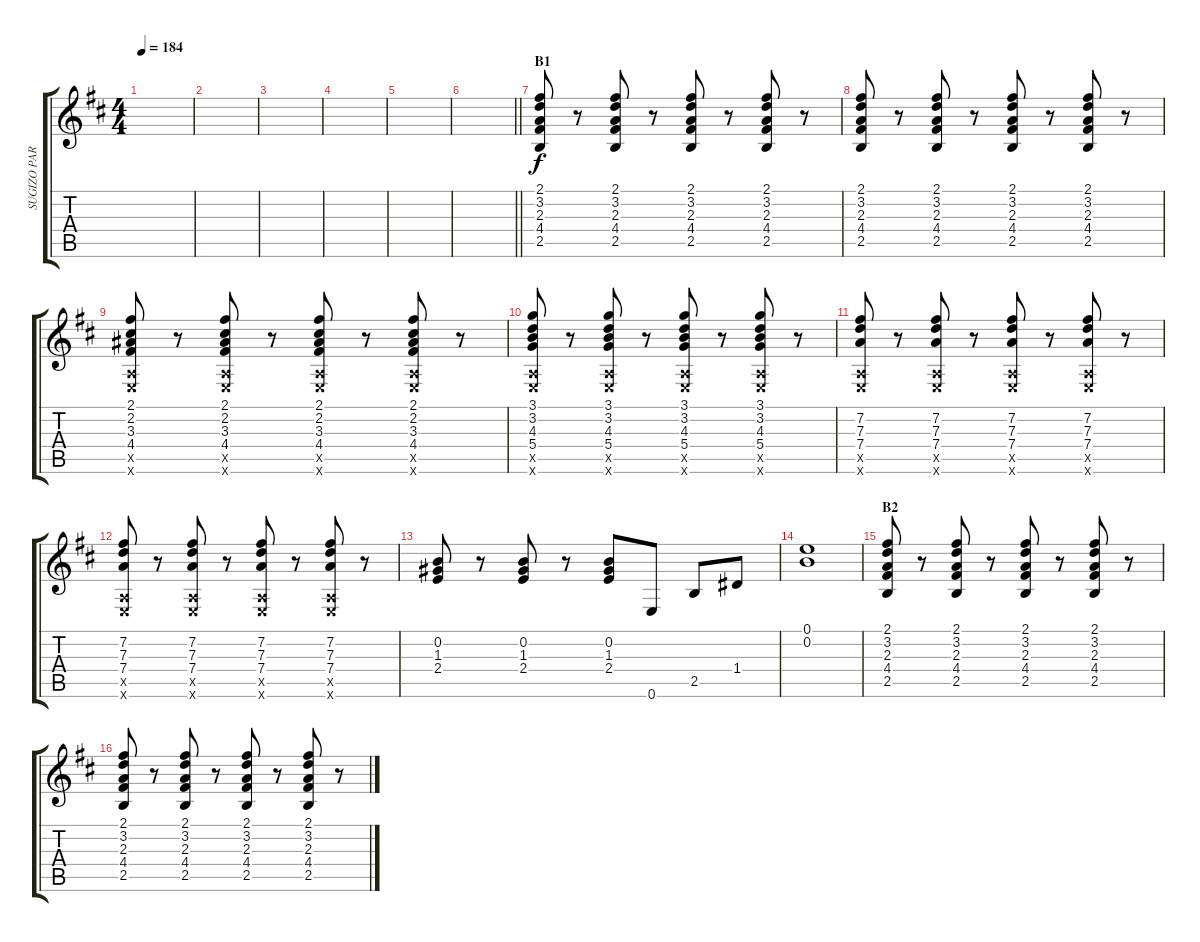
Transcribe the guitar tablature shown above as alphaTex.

\track ("SUGIZO PART 2" "SUGIZO PAR") {instrument distortionguitar}
\staff {score tabs}
\tuning (E4 B3 G3 D3 A2 E2) {hide}
\ts (4 4)
\tempo 184
\clef g2
\ks bminor
|
|
|
|
|
\barLineRight lightlight
|
\section ("" "B1")
(2.1 3.2 2.3 4.4 2.5).8 r.8 (2.1 3.2 2.3 4.4 2.5).8 r.8 (2.1 3.2 2.3 4.4 2.5).8 r.8 (2.1 3.2 2.3 4.4 2.5).8 r.8 |
(2.1 3.2 2.3 4.4 2.5).8 r.8 (2.1 3.2 2.3 4.4 2.5).8 r.8 (2.1 3.2 2.3 4.4 2.5).8 r.8 (2.1 3.2 2.3 4.4 2.5).8 r.8 |
(2.1 2.2 3.3 4.4 0.5{x} 0.6{x}).8 r.8 (2.1 2.2 3.3 4.4 0.5{x} 0.6{x}).8 r.8 (2.1 2.2 3.3 4.4 0.5{x} 0.6{x}).8 r.8 (2.1 2.2 3.3 4.4 0.5{x} 0.6{x}).8 r.8 |
(3.1 3.2 4.3 5.4 0.5{x} 0.6{x}).8 r.8 (3.1 3.2 4.3 5.4 0.5{x} 0.6{x}).8 r.8 (3.1 3.2 4.3 5.4 0.5{x} 0.6{x}).8 r.8 (3.1 3.2 4.3 5.4 0.5{x} 0.6{x}).8 r.8 |
(7.2 7.3 7.4 0.5{x} 0.6{x}).8 r.8 (7.2 7.3 7.4 0.5{x} 0.6{x}).8 r.8 (7.2 7.3 7.4 0.5{x} 0.6{x}).8 r.8 (7.2 7.3 7.4 0.5{x} 0.6{x}).8 r.8 |
(7.2 7.3 7.4 0.5{x} 0.6{x}).8 r.8 (7.2 7.3 7.4 0.5{x} 0.6{x}).8 r.8 (7.2 7.3 7.4 0.5{x} 0.6{x}).8 r.8 (7.2 7.3 7.4 0.5{x} 0.6{x}).8 r.8 |
(0.2 1.3 2.4).8 r.8 (0.2 1.3 2.4).8 r.8 (0.2 1.3 2.4).8 0.6.8 2.5.8 1.4.8 |
(0.1 0.2).1 |
\section ("" "B2")
(2.1 3.2 2.3 4.4 2.5).8 r.8 (2.1 3.2 2.3 4.4 2.5).8 r.8 (2.1 3.2 2.3 4.4 2.5).8 r.8 (2.1 3.2 2.3 4.4 2.5).8 r.8 |
(2.1 3.2 2.3 4.4 2.5).8 r.8 (2.1 3.2 2.3 4.4 2.5).8 r.8 (2.1 3.2 2.3 4.4 2.5).8 r.8 (2.1 3.2 2.3 4.4 2.5).8 r.8
